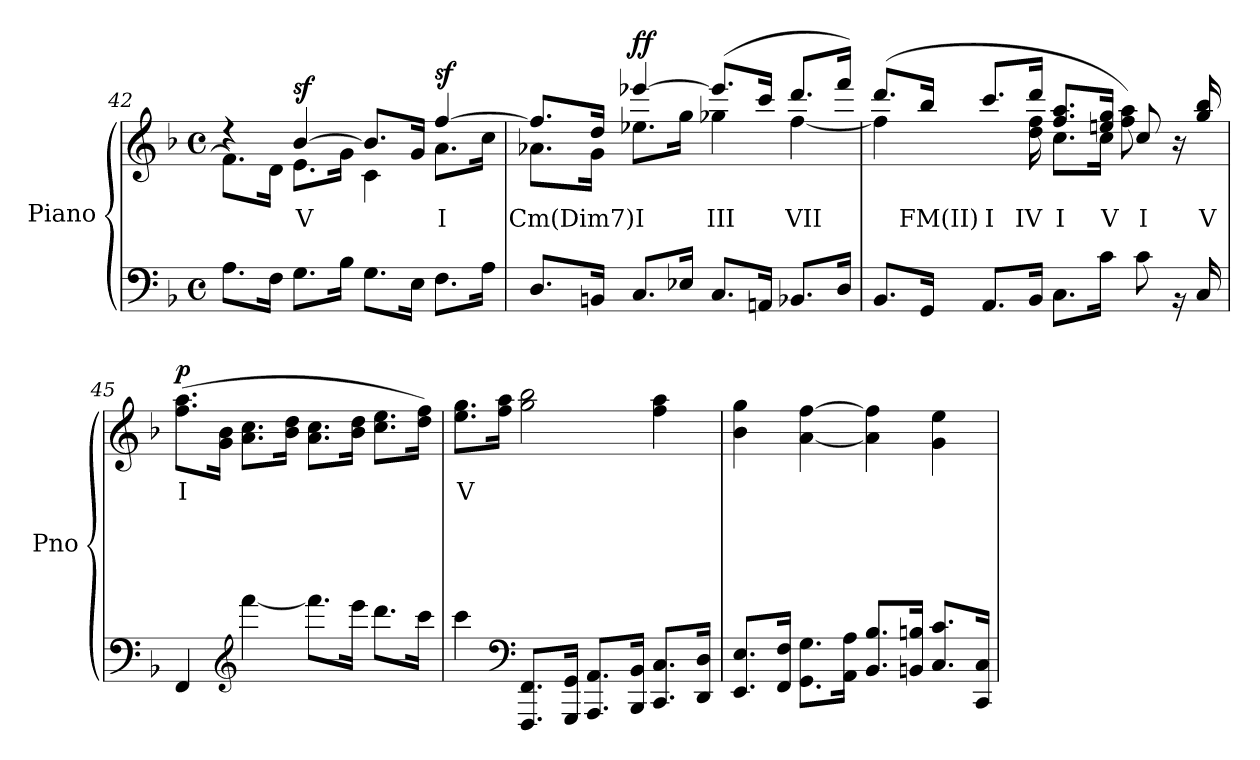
**kern	**kern	**text	**dynam
*part1	*part1	*part1	*part1
*staff2	*staff1	*staff1	*staff1/2
*I"Piano	*	*	*
*I'Pno	*	*	*
!!LO:LB:g=z
*clefF4	*clefG2	*	*
*k[b-]	*k[b-]	*	*
*M4/4	*M4/4	*	*
*met(c)	*met(c)	*	*
=42	=42	=42	=42
*^	*^	*	*
1ryy	8.A\L	4r	8.f\L]	.	.
.	16F\Jk	.	16d\Jk	.	.
!	!	!	!	!LO:LY:b	!LO:DY:b
.	8.G\L	[4b-/	8.e\L	V	sf
.	16B-\Jk	.	16g\Jk	.	.
.	8.G\L	8.b-/L]	4c\	.	.
.	16E\Jk	16g/Jk	.	.	.
!	!	!	!	!LO:LY:b	!LO:DY:b
.	8.F\L	[4ff/	8.a\L	I	sf
.	16A\Jk	.	16cc\Jk	.	.
=43	=43	=43	=43	=43	=43
!	!	!	!	!LO:LY:b	!
1ryy	8.D/L	8.ff/L]	8.a-X\L	Cm(Dim7)	.
.	16BBn/Jk	16dd/Jk	16g\Jk	.	.
!	!	!	!	!LO:LY:b	!LO:DY:b
.	8.C/L	[4eee-X/	8.ee-X\L	I	ff
.	16E-X/Jk	.	16gg\Jk	.	.
!	!	!	!	!LO:LY:b	!
.	8.C/L	(>8.eee-/L]	4gg-X\	III	.
.	16AAn/Jk	16ccc/Jk	.	.	.
!	!	!	!	!LO:LY:b	!
.	8.BB-X/L	8.ddd/L	[4ff\	VII	.
.	16D/Jk	16fff/Jk)	.	.	.
=44	=44	=44	=44	=44	=44
1ryy	8.BB-/L	(>8.ddd/L	4ff\]	.	.
!	!	!	!	!LO:LY:b	!
.	16GG/Jk	16bb-/Jk	.	FM(II)	.
!	!	!	!	!LO:LY:b	!
.	8.AA/L	8.ccc/L	8.ryy	I	.
!	!	!	!	!LO:LY:b	!
.	16BB-/Jk	16ddd/Jk	16dd\ 16ff\	IV	.
!	!	!	!	!LO:LY:b	!
.	8.C\L	8.cc\L	8.ff/ 8.aa/L	I	.
!	!	!	!	!LO:LY:b	!
.	16c\Jk	16cc\Jk	16een/ 16gg/Jk	V	.
!	!	!	!	!LO:LY:b	!
.	8c\	8cc/	8ff\ 8aa\)	I	.
.	16r	16r	16ryy	.	.
!	!	!	!	!LO:LY:b	!
.	16C/	16ryy	16gg/ 16bb-/	V	.
!!LO:LB:g=z
=45	=45	=45	=45	=45	=45
!	!	!	!	!LO:LY:b	!LO:DY:b=2
*	*	*v	*v	*	*
1ryy	4FF/	(>8.ff\ 8.aa\L	I	p
.	.	16g\ 16b-\Jk	.	.
*clefG2	*	*	*	*
.	[4fff\	8.a\ 8.cc\L	.	.
.	.	16b-\ 16dd\Jk	.	.
.	8.fff\L]	8.a\ 8.cc\L	.	.
.	16eee\Jk	16b-\ 16dd\Jk	.	.
.	8.ddd\L	8.cc\ 8.ee\L	.	.
.	16ccc\Jk	16dd\ 16ff\Jk)	.	.
!!LO:LB:g=z
=46	=46	=46	=46	=46
!	!	!	!LO:LY:b	!
1ryy	4ccc\	8.ee\ 8.gg\L	V	.
.	.	16ff\ 16aa\Jk	.	.
*clefF4	*	*	*	*
.	8.FFF/ 8.FF/L	2gg\ 2bb-\	.	.
.	16GGG/ 16GG/Jk	.	.	.
.	8.AAA/ 8.AA/L	.	.	.
.	16BBB-/ 16BB-/Jk	.	.	.
.	8.CC/ 8.C/L	4ff\ 4aa\	.	.
.	16DD/ 16D/Jk	.	.	.
=47	=47	=47	=47	=47
1ryy	8.EE/ 8.E/L	4b-\ 4gg\	.	.
.	16FF/ 16F/Jk	.	.	.
.	8.GG\ 8.G\L	[4a\ [4ff\	.	.
.	16AA\ 16A\Jk	.	.	.
.	8.BB-/ 8.B-/L	4a\] 4ff\]	.	.
.	16BBn/ 16Bn/Jk	.	.	.
.	8.C/ 8.c/L	4g\ 4ee\	.	.
.	16CC/ 16C/Jk	.	.	.
*v	*v	*	*	*
=	=	=	=
*-	*-	*-	*-
